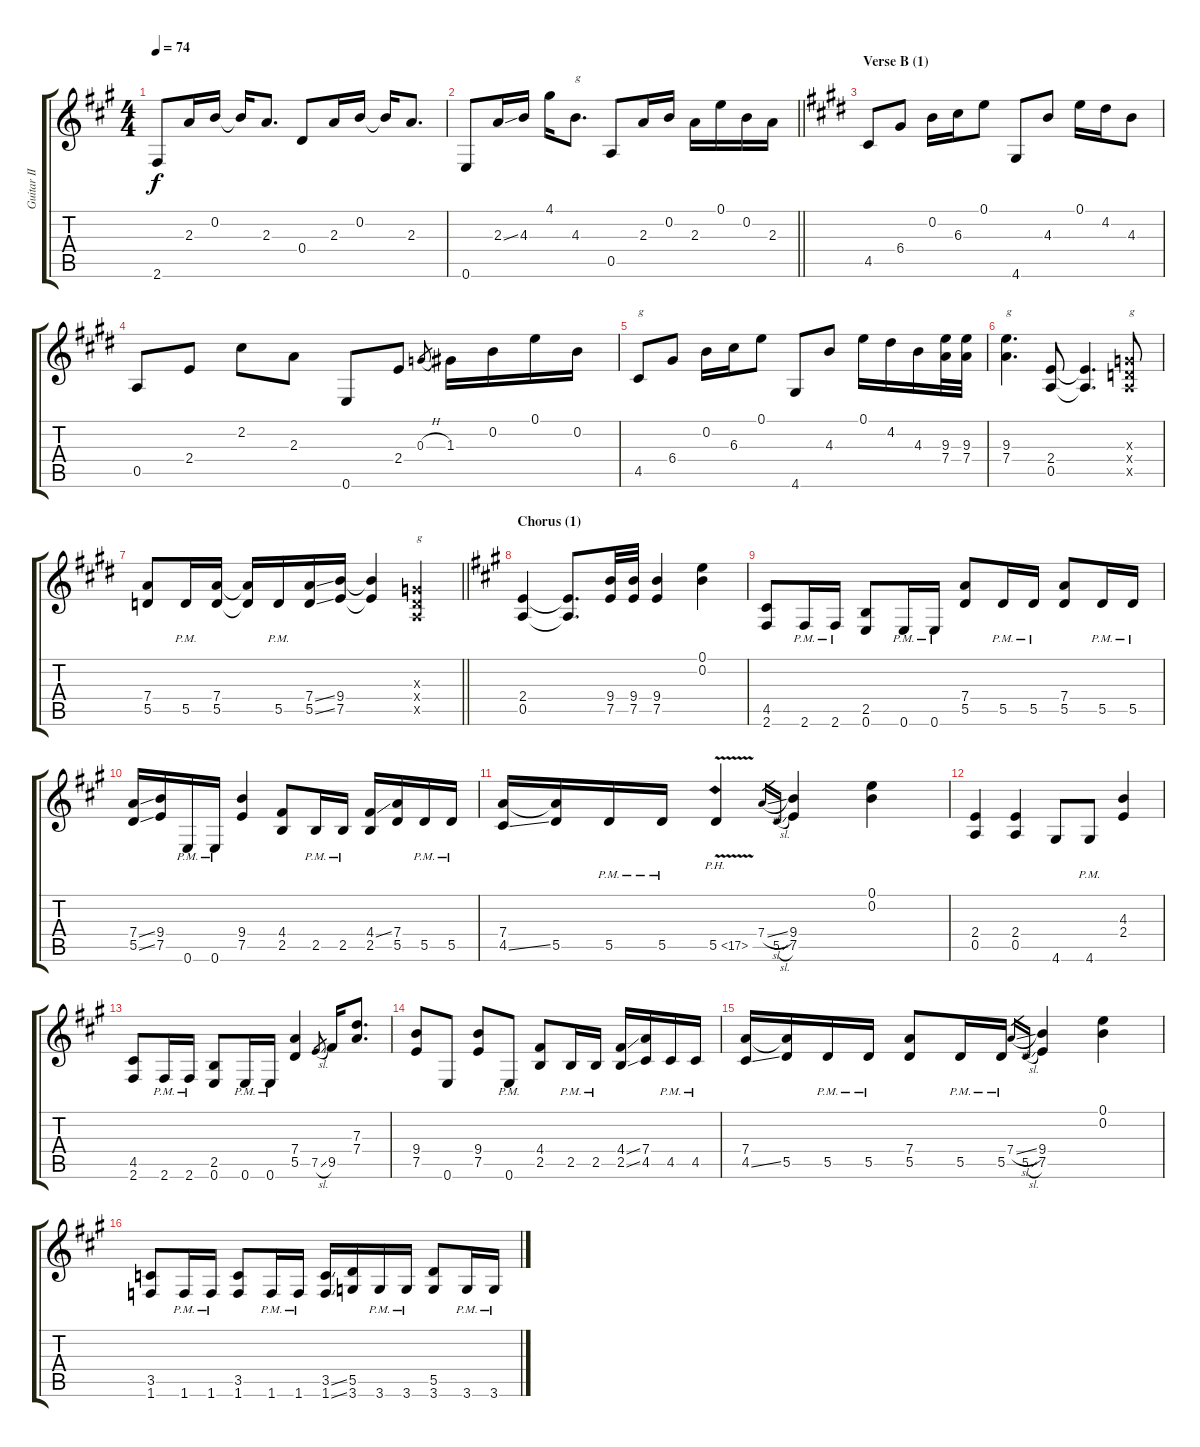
\track ("Guitar II" "Guitar II") {instrument distortionguitar}
\staff {score tabs}
\tuning (E4 B3 G3 D3 A2 E2) {hide}
\ts (4 4)
\tempo 74
\clef g2
\ks f#minor
2.6.8{dy f} 2.3.16 0.2.16 0.2{t}.16 2.3.8{d} 0.4.8 2.3.16 0.2.16 0.2{t}.16 2.3.8{d} |
\barLineRight lightlight
0.6.8 2.3{ss}.16 4.3.16 4.1.16 4.3.8{d txt "g"} 0.5.8 2.3.16 0.2.16 2.3.16 0.1.16 0.2.16 2.3.16 |
\section ("" "Verse B (1)")
\ks c#minor
4.5.8 6.4.8 0.2.16 6.3.16 0.1.8 4.6.8 4.3.8 0.1.16 4.2.16 4.3.8 |
0.5.8 2.4.8 2.2.8 2.3.8 0.6.8 2.4.8 0.3{h}.8{gr} 1.3.16 0.2.16 0.1.16 0.2.16 |
4.5.8{txt "g"} 6.4.8 0.2.16 6.3.16 0.1.8 4.6.8 4.3.8 0.1.16 4.2.16 4.3.16 (9.3 7.4).32 (9.3 7.4).32 |
(9.3 7.4).4{d txt "g"} (2.4 0.5).8 (2.4{t} 0.5{t}).4{d} (0.3{x} 0.4{x} 0.5{x}).8{txt "g"} |
\barLineRight lightlight
(7.4 5.5).8 5.5{pm}.16 (7.4 5.5).16 (7.4{t} 5.5{t}).16 5.5{pm}.16 (7.4{ss} 5.5{ss}).16 (9.4 7.5).16 (9.4{t} 7.5{t}).4 (0.3{x} 0.4{x} 0.5{x}).4{txt "g"} |
\section ("" "Chorus (1)")
\ks a
(2.4 0.5).4 (2.4{t} 0.5{t}).8{d} (9.4 7.5).32 (9.4 7.5).32 (9.4 7.5).4 (0.1 0.2).4 |
(4.5 2.6).8 2.6{pm}.16 2.6{pm}.16 (2.5 0.6).8 0.6{pm}.16 0.6{pm}.16 (7.4 5.5).8 5.5{pm}.16 5.5{pm}.16 (7.4 5.5).8 5.5{pm}.16 5.5{pm}.16 |
(7.4{ss} 5.5{ss}).16 (9.4 7.5).16 0.6{pm}.16 0.6{pm}.16 (9.4 7.5).4 (4.4 2.5).8 2.5{pm}.16 2.5{pm}.16 (4.4{ss} 2.5).16 (7.4 5.5).16 5.5{pm}.16 5.5{pm}.16 |
(7.4 4.5{ss}).16 (7.4{t} 5.5).16 5.5{pm}.16 5.5{pm}.16 5.5{ph 12 v}.4 7.4{sl}.16{gr} 5.5{sl}.16{gr} (9.4 7.5).4 (0.1 0.2).4 |
(2.4 0.5).4 (2.4 0.5).4 4.6.8 4.6{pm}.8 (4.3 2.4).4 |
(4.5 2.6).8 2.6{pm}.16 2.6{pm}.16 (2.5 0.6).8 0.6{pm}.16 0.6{pm}.16 (7.4 5.5).4 7.5{sl}.8{gr} 9.5.16 (7.3 7.4).8{d} |
(9.4 7.5).8 0.6.8 (9.4 7.5).8 0.6{pm}.8 (4.4 2.5).8 2.5{pm}.16 2.5{pm}.16 (4.4{ss} 2.5{ss}).16 (7.4 4.5).16 4.5{pm}.16 4.5{pm}.16 |
(7.4 4.5{ss}).16 (7.4{t} 5.5).16 5.5{pm}.16 5.5{pm}.16 (7.4 5.5).8 5.5{pm}.16 5.5{pm}.16 7.4{sl}.16{gr} 5.5{sl}.16{gr} (9.4 7.5).4 (0.1 0.2).4 |
(3.5 1.6).8 1.6{pm}.16 1.6{pm}.16 (3.5 1.6).8 1.6{pm}.16 1.6{pm}.16 (3.5{ss} 1.6{ss}).16 (5.5 3.6).16 3.6{pm}.16 3.6{pm}.16 (5.5 3.6).8 3.6{pm}.16 3.6{pm}.16
